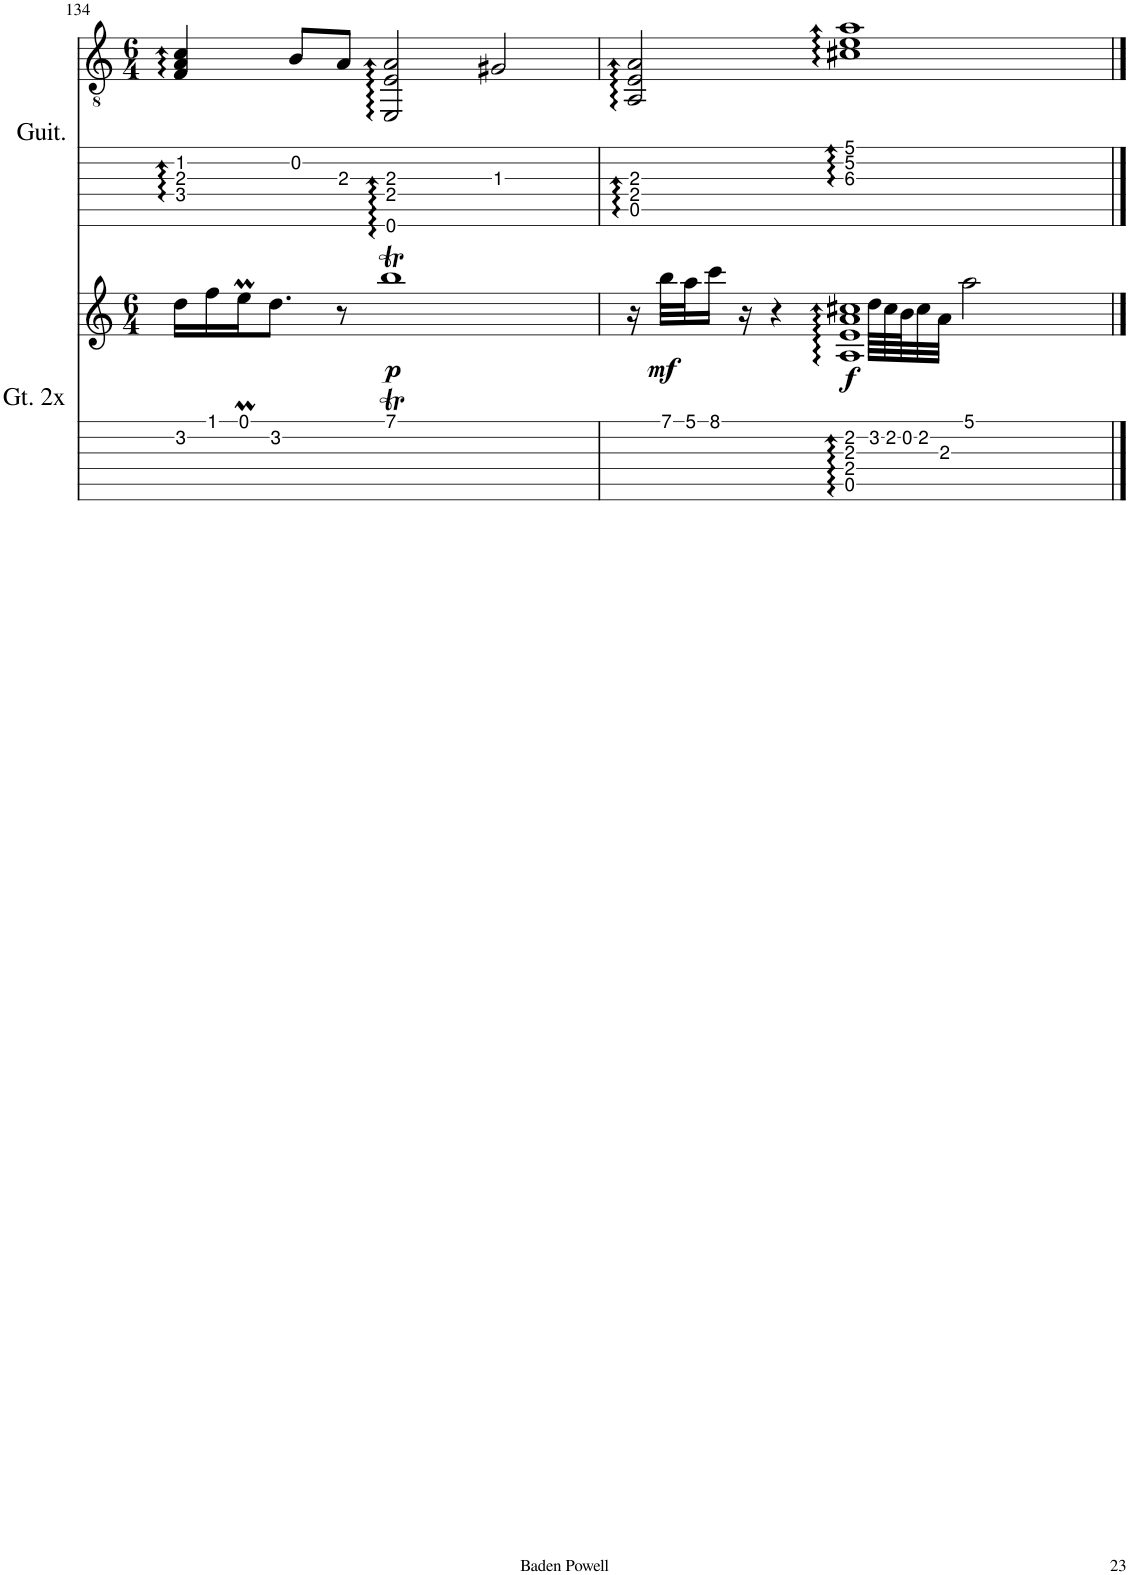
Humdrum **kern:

**kern	**kern	**dynam	**kern	**kern
*part2	*part2	*part2	*part1	*part1
*staff4	*staff3	*staff3/4	*staff2	*staff1
*I"Guitar (2x speed)	*	*	*I"Guitar	*
*I'Gt. 2x	*	*	*I'Guit.	*
!!LO:PB:g=z
*	*clefG2	*	*	*clefGv2
*k[]	*k[]	*	*k[]	*k[]
*M6/4	*M6/4	*	*M6/4	*M6/4
=134	=134	=134	=134	=134
16ddLL	16dd\LL	.	4F 4A 4c	4F/ 4A/ 4c/
16ff	16ff\	.	.	.
16eemJ	16eem\J	.	.	.
8.ddJ	8.dd\J	.	.	.
.	.	.	8BL	8B/L
8r	8r	.	8AJ	8A/J
!	!	!LO:DY:b	!	!
1bbt	1bbt	p	2EE 2E 2A	2EE/ 2E/ 2A/
.	.	.	2G#X	2G#X/
=135	=135	=135	=135	=135
*^	*^	*	*	*
16r	16ryy	16r	16ryy	.	2AA 2E 2A	2AA/ 2E/ 2A/
!	!	!	!	!LO:DY:b	!	!
*v	*v	*	*	*	*	*
*	*v	*v	*	*	*
32bbLLL	32bb\LLL	mf	.	.
32aaJ	32aa\J	.	.	.
16cccJJ	16ccc\JJ	.	.	.
16r	16r	.	.	.
4r	4r	.	.	.
!	!	!LO:DY:b	!	!
1A 1e 1a 1cc#	1A 1e 1a 1cc#X	f	1c#X 1e 1a	1c#X 1e 1a
*^	*^	*	*	*
.	64ddLLLL	.	64dd\LLLL	.	.	.
.	64cc#	.	64cc#\	.	.	.
.	64bJ	.	64b\J	.	.	.
.	32cc#	.	32cc#\	.	.	.
.	32aJJJ	.	32a\JJJ	.	.	.
.	64ryy	.	64ryy	.	.	.
.	2aa	.	2aa\	.	.	.
.	4ryy	.	4ryy	.	.	.
.	16ryy	.	16ryy	.	.	.
*v	*v	*	*	*	*	*
*	*v	*v	*	*	*
==	==	==	==	==
*-	*-	*-	*-	*-
